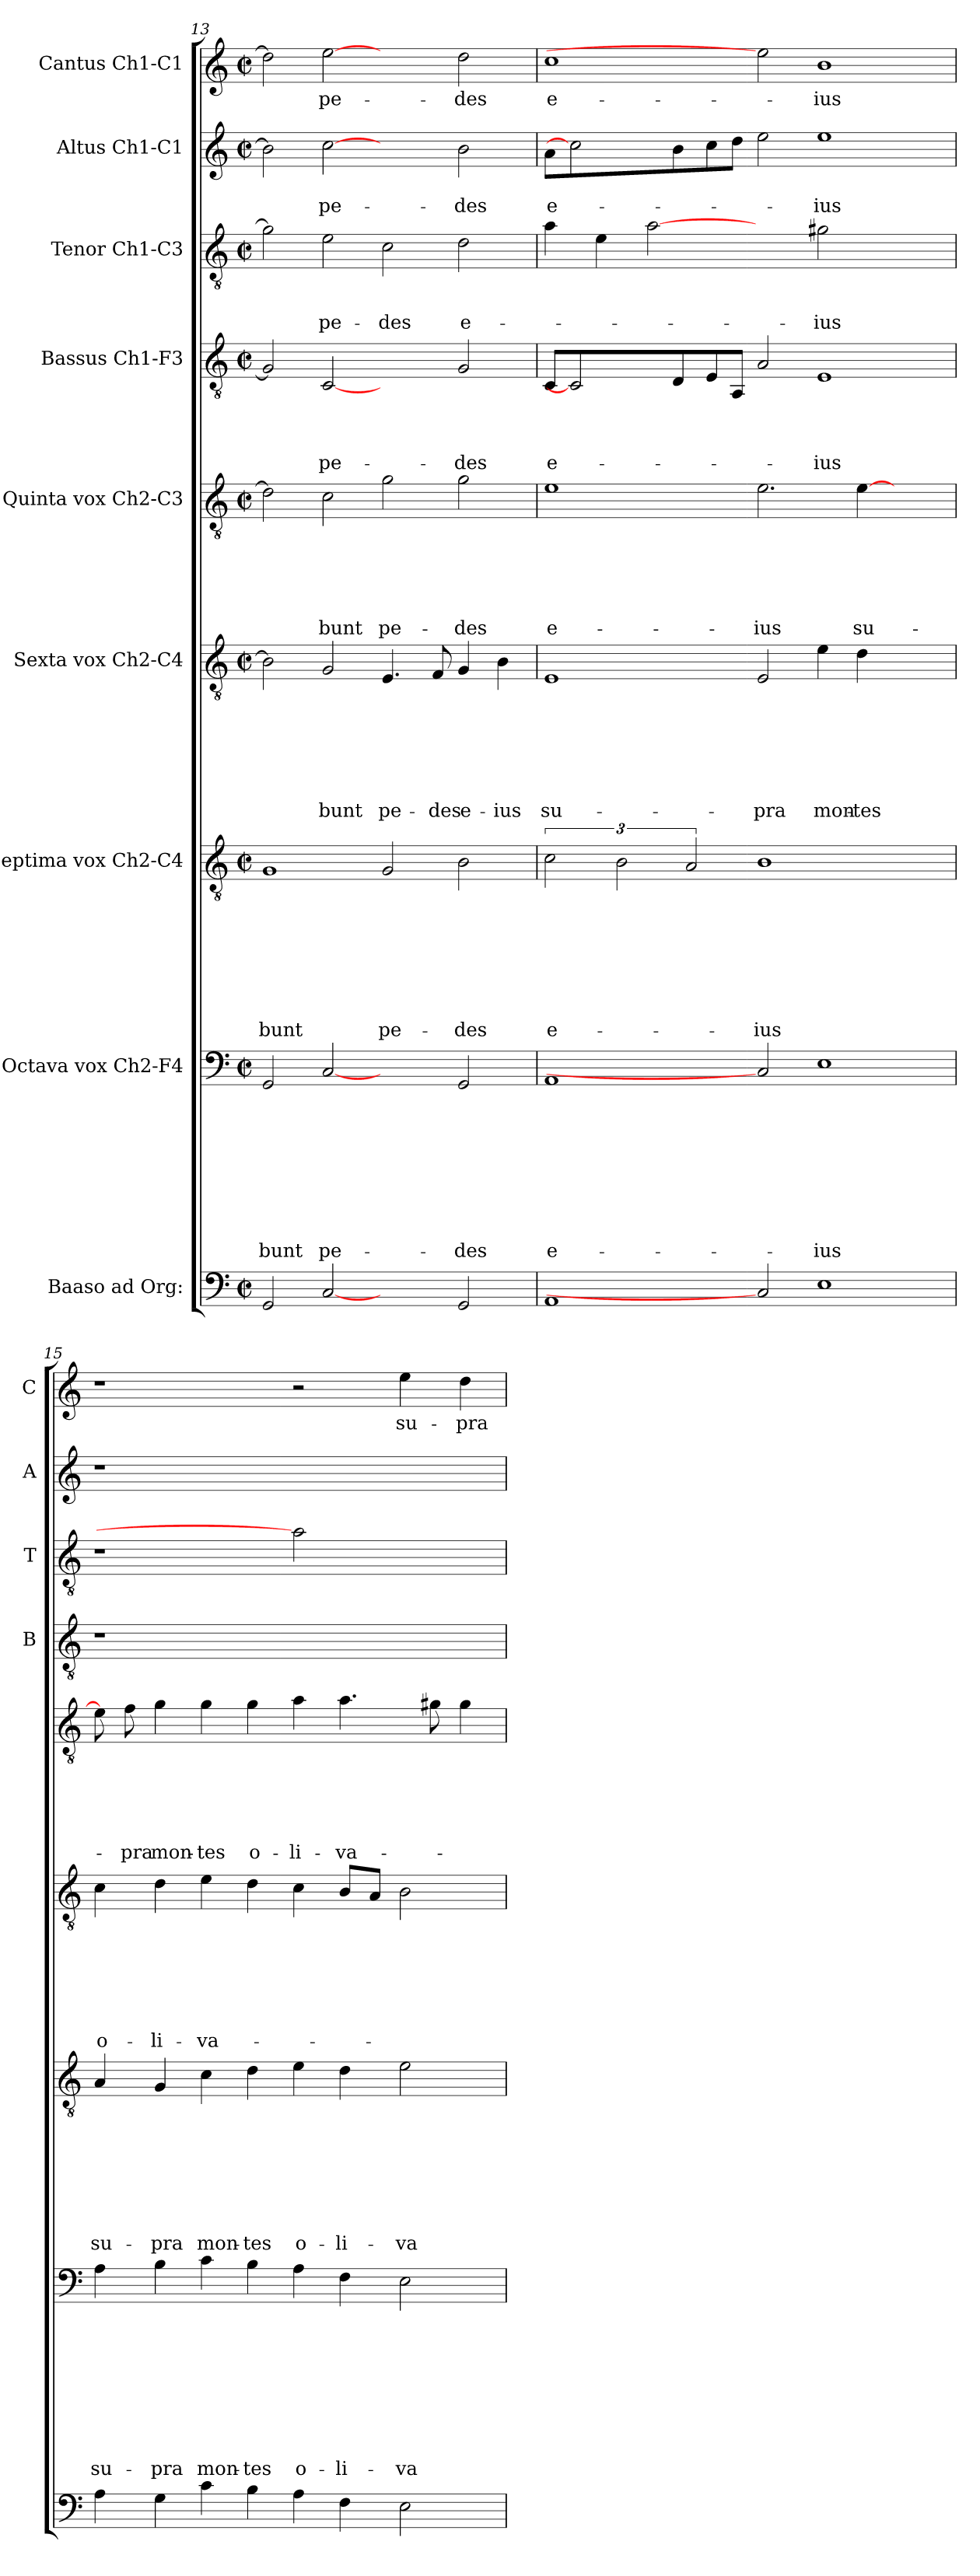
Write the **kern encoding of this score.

**kern	**kern	**text	**text	**text	**text	**text	**text	**text	**text	**text	**kern	**text	**text	**text	**text	**text	**text	**text	**text	**kern	**text	**text	**text	**text	**text	**text	**text	**kern	**text	**text	**text	**text	**text	**text	**kern	**text	**text	**text	**text	**kern	**text	**text	**text	**kern	**text	**text	**kern	**text
*part9	*part8	*part8	*part8	*part8	*part8	*part8	*part8	*part8	*part8	*part8	*part7	*part7	*part7	*part7	*part7	*part7	*part7	*part7	*part7	*part6	*part6	*part6	*part6	*part6	*part6	*part6	*part6	*part5	*part5	*part5	*part5	*part5	*part5	*part5	*part4	*part4	*part4	*part4	*part4	*part3	*part3	*part3	*part3	*part2	*part2	*part2	*part1	*part1
*staff9	*staff8	*staff8	*staff8	*staff8	*staff8	*staff8	*staff8	*staff8	*staff8	*staff8	*staff7	*staff7	*staff7	*staff7	*staff7	*staff7	*staff7	*staff7	*staff7	*staff6	*staff6	*staff6	*staff6	*staff6	*staff6	*staff6	*staff6	*staff5	*staff5	*staff5	*staff5	*staff5	*staff5	*staff5	*staff4	*staff4	*staff4	*staff4	*staff4	*staff3	*staff3	*staff3	*staff3	*staff2	*staff2	*staff2	*staff1	*staff1
*I"Baaso ad Org:	*I"Octava vox Ch2-F4	*	*	*	*	*	*	*	*	*	*I"Septima vox Ch2-C4	*	*	*	*	*	*	*	*	*I"Sexta vox Ch2-C4	*	*	*	*	*	*	*	*I"Quinta vox  Ch2-C3	*	*	*	*	*	*	*I"Bassus Ch1-F3	*	*	*	*	*I"Tenor Ch1-C3	*	*	*	*I"Altus Ch1-C1	*	*	*I"Cantus Ch1-C1	*
*	*	*	*	*	*	*	*	*	*	*	*	*	*	*	*	*	*	*	*	*	*	*	*	*	*	*	*	*	*	*	*	*	*	*	*I'B	*	*	*	*	*I'T	*	*	*	*I'A	*	*	*I'C	*
!!LO:PB:g=z
*clefF4	*clefF4	*	*	*	*	*	*	*	*	*	*clefGv2	*	*	*	*	*	*	*	*	*clefGv2	*	*	*	*	*	*	*	*clefGv2	*	*	*	*	*	*	*clefGv2	*	*	*	*	*clefGv2	*	*	*	*clefG2	*	*	*clefG2	*
*k[]	*k[]	*	*	*	*	*	*	*	*	*	*k[]	*	*	*	*	*	*	*	*	*k[]	*	*	*	*	*	*	*	*k[]	*	*	*	*	*	*	*k[]	*	*	*	*	*k[]	*	*	*	*k[]	*	*	*k[]	*
*C:	*C:	*	*	*	*	*	*	*	*	*	*C:	*	*	*	*	*	*	*	*	*C:	*	*	*	*	*	*	*	*C:	*	*	*	*	*	*	*C:	*	*	*	*	*C:	*	*	*	*C:	*	*	*C:	*
*M2/2	*M2/2	*	*	*	*	*	*	*	*	*	*M2/2	*	*	*	*	*	*	*	*	*M2/2	*	*	*	*	*	*	*	*M2/2	*	*	*	*	*	*	*M2/2	*	*	*	*	*M2/2	*	*	*	*M2/2	*	*	*M2/2	*
*met(c|)	*met(c|)	*	*	*	*	*	*	*	*	*	*met(c|)	*	*	*	*	*	*	*	*	*met(c|)	*	*	*	*	*	*	*	*met(c|)	*	*	*	*	*	*	*met(c|)	*	*	*	*	*met(c|)	*	*	*	*met(c|)	*	*	*met(c|)	*
=13	=13	=13	=13	=13	=13	=13	=13	=13	=13	=13	=13	=13	=13	=13	=13	=13	=13	=13	=13	=13	=13	=13	=13	=13	=13	=13	=13	=13	=13	=13	=13	=13	=13	=13	=13	=13	=13	=13	=13	=13	=13	=13	=13	=13	=13	=13	=13	=13
!	!	!	!	!	!	!	!	!	!	!LO:LY:b	!	!	!	!	!	!	!	!	!LO:LY:b	!	!	!	!	!	!	!	!	!	!	!	!	!	!	!	!	!	!	!	!	!	!	!	!	!	!	!	!	!
2GG/	2GG/	.	.	.	.	.	.	.	.	-bunt	1G	.	.	.	.	.	.	.	-bunt	2B\]	.	.	.	.	.	.	.	2d\]	.	.	.	.	.	.	2G/]	.	.	.	.	2g\]	.	.	.	2b\]	.	.	2dd\]	.
!	!	!	!	!	!	!	!	!	!	!LO:LY:b	!	!	!	!	!	!	!	!	!	!	!	!	!	!	!	!	!LO:LY:b	!	!	!	!	!	!	!LO:LY:b	!	!	!	!	!LO:LY:b	!	!	!	!LO:LY:b	!	!	!LO:LY:b	!	!LO:LY:b
[2C	[2C	.	.	.	.	.	.	.	.	pe-	.	.	.	.	.	.	.	.	.	2G/	.	.	.	.	.	.	-bunt	2c\	.	.	.	.	.	-bunt	[2C	.	.	.	pe-	2e\	.	.	pe-	[2cc	.	pe-	[2ee	pe-
!	!	!	!	!	!	!	!	!	!	!	!	!	!	!	!	!	!	!	!LO:LY:b	!	!	!	!	!	!	!	!LO:LY:b	!	!	!	!	!	!	!LO:LY:b	!	!	!	!	!	!	!	!	!LO:LY:b	!	!	!	!	!
2ryy	2ryy	.	.	.	.	.	.	.	.	.	2G/	.	.	.	.	.	.	.	pe-	4.E/	.	.	.	.	.	.	pe-	2g\	.	.	.	.	.	pe-	2ryy	.	.	.	.	2c\	.	.	-des	2ryy	.	.	2ryy	.
!	!	!	!	!	!	!	!	!	!	!	!	!	!	!	!	!	!	!	!	!	!	!	!	!	!	!	!LO:LY:b	!	!	!	!	!	!	!	!	!	!	!	!	!	!	!	!	!	!	!	!	!
.	.	.	.	.	.	.	.	.	.	.	.	.	.	.	.	.	.	.	.	8F/	.	.	.	.	.	.	-des	.	.	.	.	.	.	.	.	.	.	.	.	.	.	.	.	.	.	.	.	.
!	!	!	!	!	!	!	!	!	!	!LO:LY:b	!	!	!	!	!	!	!	!	!LO:LY:b	!	!	!	!	!	!	!	!LO:LY:b	!	!	!	!	!	!	!LO:LY:b	!	!	!	!	!LO:LY:b	!	!	!	!LO:LY:b	!	!	!LO:LY:b	!	!LO:LY:b
2GG/	2GG/	.	.	.	.	.	.	.	.	-des	2B\	.	.	.	.	.	.	.	-des	4G/	.	.	.	.	.	.	e-	2g\	.	.	.	.	.	-des	2G/	.	.	.	-des	2d\	.	.	e-	2b\	.	-des	2dd\	-des
!	!	!	!	!	!	!	!	!	!	!	!	!	!	!	!	!	!	!	!	!	!	!	!	!	!	!	!LO:LY:b	!	!	!	!	!	!	!	!	!	!	!	!	!	!	!	!	!	!	!	!	!
.	.	.	.	.	.	.	.	.	.	.	.	.	.	.	.	.	.	.	.	4B\	.	.	.	.	.	.	-ius	.	.	.	.	.	.	.	.	.	.	.	.	.	.	.	.	.	.	.	.	.
=14	=14	=14	=14	=14	=14	=14	=14	=14	=14	=14	=14	=14	=14	=14	=14	=14	=14	=14	=14	=14	=14	=14	=14	=14	=14	=14	=14	=14	=14	=14	=14	=14	=14	=14	=14	=14	=14	=14	=14	=14	=14	=14	=14	=14	=14	=14	=14	=14
!	!	!	!	!	!	!	!	!	!	!LO:LY:b	!	!	!	!	!	!	!	!	!LO:LY:b	!	!	!	!	!	!	!	!LO:LY:b	!	!	!	!	!	!	!LO:LY:b	!	!	!	!	!LO:LY:b	!	!	!	!	!	!	!LO:LY:b	!	!LO:LY:b
1AA	1AA	.	.	.	.	.	.	.	.	e-	3c\	.	.	.	.	.	.	.	e-	1E	.	.	.	.	.	.	su-	1e	.	.	.	.	.	e-	8C/L	.	.	.	e-	4a\	.	.	.	8a\L	.	e-	1cc	e-
.	.	.	.	.	.	.	.	.	.	.	.	.	.	.	.	.	.	.	.	.	.	.	.	.	.	.	.	.	.	.	.	.	.	.	2C]	.	.	.	.	.	.	.	.	2cc]	.	.	.	.
.	.	.	.	.	.	.	.	.	.	.	.	.	.	.	.	.	.	.	.	.	.	.	.	.	.	.	.	.	.	.	.	.	.	.	.	.	.	.	.	4e\	.	.	.	.	.	.	.	.
.	.	.	.	.	.	.	.	.	.	.	3B\	.	.	.	.	.	.	.	.	.	.	.	.	.	.	.	.	.	.	.	.	.	.	.	.	.	.	.	.	.	.	.	.	.	.	.	.	.
.	.	.	.	.	.	.	.	.	.	.	.	.	.	.	.	.	.	.	.	.	.	.	.	.	.	.	.	.	.	.	.	.	.	.	.	.	.	.	.	[2a	.	.	.	.	.	.	.	.
.	.	.	.	.	.	.	.	.	.	.	.	.	.	.	.	.	.	.	.	.	.	.	.	.	.	.	.	.	.	.	.	.	.	.	8D/	.	.	.	.	.	.	.	.	8b\	.	.	.	.
.	.	.	.	.	.	.	.	.	.	.	3A/	.	.	.	.	.	.	.	.	.	.	.	.	.	.	.	.	.	.	.	.	.	.	.	.	.	.	.	.	.	.	.	.	.	.	.	.	.
.	.	.	.	.	.	.	.	.	.	.	.	.	.	.	.	.	.	.	.	.	.	.	.	.	.	.	.	.	.	.	.	.	.	.	8E/	.	.	.	.	.	.	.	.	8cc\	.	.	.	.
.	.	.	.	.	.	.	.	.	.	.	.	.	.	.	.	.	.	.	.	.	.	.	.	.	.	.	.	.	.	.	.	.	.	.	8AA/J	.	.	.	.	.	.	.	.	8dd\J	.	.	.	.
!	!	!	!	!	!	!	!	!	!	!	!	!	!	!	!	!	!	!	!LO:LY:b	!	!	!	!	!	!	!	!LO:LY:b	!	!	!	!	!	!	!LO:LY:b	!	!	!	!	!	!	!	!	!	!	!	!	!	!
2C]	2C]	.	.	.	.	.	.	.	.	.	1B	.	.	.	.	.	.	.	-ius	2E/	.	.	.	.	.	.	-pra	2.e\	.	.	.	.	.	-ius	2A/	.	.	.	.	2ryy	.	.	.	2ee\	.	.	2ee]	.
!	!	!	!	!	!	!	!	!	!	!LO:LY:b	!	!	!	!	!	!	!	!	!	!	!	!	!	!	!	!	!LO:LY:b	!	!	!	!	!	!	!	!	!	!	!	!LO:LY:b	!	!	!	!LO:LY:b	!	!	!LO:LY:b	!	!LO:LY:b
1E	1E	.	.	.	.	.	.	.	.	-ius	.	.	.	.	.	.	.	.	.	4e\	.	.	.	.	.	.	mon-	.	.	.	.	.	.	.	1E	.	.	.	-ius	2g#X\	.	.	-ius	1ee	.	-ius	1b	-ius
!	!	!	!	!	!	!	!	!	!	!	!	!	!	!	!	!	!	!	!	!	!	!	!	!	!	!	!LO:LY:b	!	!	!	!	!	!	!LO:LY:b	!	!	!	!	!	!	!	!	!	!	!	!	!	!
.	.	.	.	.	.	.	.	.	.	.	.	.	.	.	.	.	.	.	.	4d\	.	.	.	.	.	.	-tes	[4e\	.	.	.	.	.	su-	.	.	.	.	.	.	.	.	.	.	.	.	.	.
.	.	.	.	.	.	.	.	.	.	.	2ryy	.	.	.	.	.	.	.	.	2ryy	.	.	.	.	.	.	.	2ryy	.	.	.	.	.	.	.	.	.	.	.	2ryy	.	.	.	.	.	.	.	.
=15	=15	=15	=15	=15	=15	=15	=15	=15	=15	=15	=15	=15	=15	=15	=15	=15	=15	=15	=15	=15	=15	=15	=15	=15	=15	=15	=15	=15	=15	=15	=15	=15	=15	=15	=15	=15	=15	=15	=15	=15	=15	=15	=15	=15	=15	=15	=15	=15
!	!	!	!	!	!	!	!	!	!	!LO:LY:b	!	!	!	!	!	!	!	!	!LO:LY:b	!	!	!	!	!	!	!	!LO:LY:b	!	!	!	!	!	!	!	!	!	!	!	!	!	!	!	!	!	!	!	!	!
4A\	4A\	.	.	.	.	.	.	.	.	su-	4A/	.	.	.	.	.	.	.	su-	4c\	.	.	.	.	.	.	o-	8e\]	.	.	.	.	.	.	1r	.	.	.	.	1r	.	.	.	1r	.	.	1r	.
!	!	!	!	!	!	!	!	!	!	!	!	!	!	!	!	!	!	!	!	!	!	!	!	!	!	!	!	!	!	!	!	!	!	!LO:LY:b	!	!	!	!	!	!	!	!	!	!	!	!	!	!
.	.	.	.	.	.	.	.	.	.	.	.	.	.	.	.	.	.	.	.	.	.	.	.	.	.	.	.	8f\	.	.	.	.	.	-pra	.	.	.	.	.	.	.	.	.	.	.	.	.	.
!	!	!	!	!	!	!	!	!	!	!LO:LY:b	!	!	!	!	!	!	!	!	!LO:LY:b	!	!	!	!	!	!	!	!LO:LY:b	!	!	!	!	!	!	!LO:LY:b	!	!	!	!	!	!	!	!	!	!	!	!	!	!
4G\	4B\	.	.	.	.	.	.	.	.	-pra	4G/	.	.	.	.	.	.	.	-pra	4d\	.	.	.	.	.	.	-li-	4g\	.	.	.	.	.	mon-	.	.	.	.	.	.	.	.	.	.	.	.	.	.
!	!	!	!	!	!	!	!	!	!	!LO:LY:b	!	!	!	!	!	!	!	!	!LO:LY:b	!	!	!	!	!	!	!	!LO:LY:b	!	!	!	!	!	!	!LO:LY:b	!	!	!	!	!	!	!	!	!	!	!	!	!	!
4c\	4c\	.	.	.	.	.	.	.	.	mon-	4c\	.	.	.	.	.	.	.	mon-	4e\	.	.	.	.	.	.	-va-	4g\	.	.	.	.	.	-tes	.	.	.	.	.	.	.	.	.	.	.	.	.	.
!	!	!	!	!	!	!	!	!	!	!LO:LY:b	!	!	!	!	!	!	!	!	!LO:LY:b	!	!	!	!	!	!	!	!	!	!	!	!	!	!	!LO:LY:b	!	!	!	!	!	!	!	!	!	!	!	!	!	!
4B\	4B\	.	.	.	.	.	.	.	.	-tes	4d\	.	.	.	.	.	.	.	-tes	4d\	.	.	.	.	.	.	.	4g\	.	.	.	.	.	o-	.	.	.	.	.	.	.	.	.	.	.	.	.	.
!	!	!	!	!	!	!	!	!	!	!LO:LY:b	!	!	!	!	!	!	!	!	!LO:LY:b	!	!	!	!	!	!	!	!	!	!	!	!	!	!	!LO:LY:b	!	!	!	!	!	!	!	!	!	!	!	!	!	!
4A\	4A\	.	.	.	.	.	.	.	.	o-	4e\	.	.	.	.	.	.	.	o-	4c\	.	.	.	.	.	.	.	4a\	.	.	.	.	.	-li-	1ryy	.	.	.	.	2a]	.	.	.	1ryy	.	.	2r	.
!	!	!	!	!	!	!	!	!	!	!LO:LY:b	!	!	!	!	!	!	!	!	!LO:LY:b	!	!	!	!	!	!	!	!	!	!	!	!	!	!	!LO:LY:b	!	!	!	!	!	!	!	!	!	!	!	!	!	!
4F\	4F\	.	.	.	.	.	.	.	.	-li-	4d\	.	.	.	.	.	.	.	-li-	8B/L	.	.	.	.	.	.	.	4.a\	.	.	.	.	.	-va-	.	.	.	.	.	.	.	.	.	.	.	.	.	.
.	.	.	.	.	.	.	.	.	.	.	.	.	.	.	.	.	.	.	.	8A/J	.	.	.	.	.	.	.	.	.	.	.	.	.	.	.	.	.	.	.	.	.	.	.	.	.	.	.	.
!	!	!	!	!	!	!	!	!	!	!LO:LY:b	!	!	!	!	!	!	!	!	!LO:LY:b	!	!	!	!	!	!	!	!	!	!	!	!	!	!	!	!	!	!	!	!	!	!	!	!	!	!	!	!	!LO:LY:b
2E\	2E\	.	.	.	.	.	.	.	.	-va-	2e\	.	.	.	.	.	.	.	-va-	2B\	.	.	.	.	.	.	.	.	.	.	.	.	.	.	.	.	.	.	.	2ryy	.	.	.	.	.	.	4ee\	su-
.	.	.	.	.	.	.	.	.	.	.	.	.	.	.	.	.	.	.	.	.	.	.	.	.	.	.	.	8g#X\	.	.	.	.	.	.	.	.	.	.	.	.	.	.	.	.	.	.	.	.
!	!	!	!	!	!	!	!	!	!	!	!	!	!	!	!	!	!	!	!	!	!	!	!	!	!	!	!	!	!	!	!	!	!	!	!	!	!	!	!	!	!	!	!	!	!	!	!	!LO:LY:b
.	.	.	.	.	.	.	.	.	.	.	.	.	.	.	.	.	.	.	.	.	.	.	.	.	.	.	.	4g#\	.	.	.	.	.	.	.	.	.	.	.	.	.	.	.	.	.	.	4dd\	-pra
=	=	=	=	=	=	=	=	=	=	=	=	=	=	=	=	=	=	=	=	=	=	=	=	=	=	=	=	=	=	=	=	=	=	=	=	=	=	=	=	=	=	=	=	=	=	=	=	=
*-	*-	*-	*-	*-	*-	*-	*-	*-	*-	*-	*-	*-	*-	*-	*-	*-	*-	*-	*-	*-	*-	*-	*-	*-	*-	*-	*-	*-	*-	*-	*-	*-	*-	*-	*-	*-	*-	*-	*-	*-	*-	*-	*-	*-	*-	*-	*-	*-
